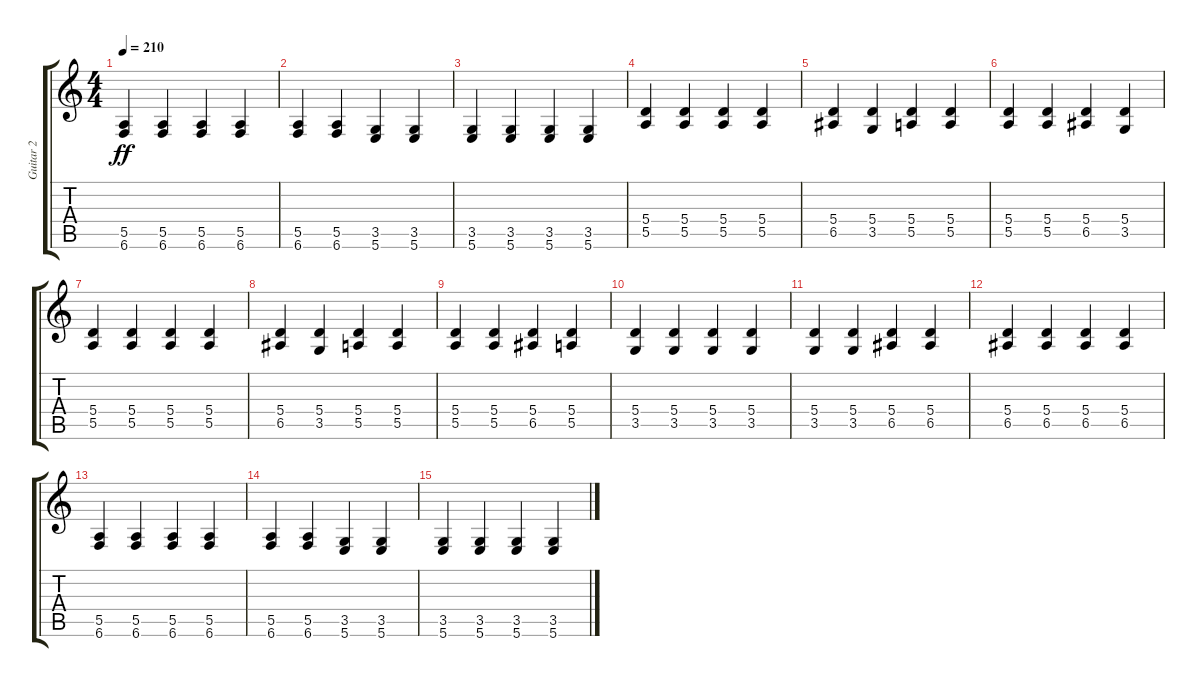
\track ("Guitar 2" "Guitar 2") {instrument distortionguitar}
\staff {score tabs}
\tuning (B3 Gb3 D3 A2 E2 B1) {hide}
\ts (4 4)
\tempo 210
\clef g2
\ks c
(5.5 6.6).4{dy ff} (5.5 6.6).4 (5.5 6.6).4 (5.5 6.6).4 |
(5.5 6.6).4 (5.5 6.6).4 (3.5 5.6).4 (3.5 5.6).4 |
(3.5 5.6).4 (3.5 5.6).4 (3.5 5.6).4 (3.5 5.6).4 |
(5.4 5.5).4{volume 8} (5.4 5.5).4 (5.4 5.5).4 (5.4 5.5).4 |
(5.4 6.5).4 (5.4 3.5).4 (5.4 5.5).4 (5.4 5.5).4 |
(5.4 5.5).4 (5.4 5.5).4 (5.4 6.5).4 (5.4 3.5).4 |
(5.4 5.5).4{volume 4} (5.4 5.5).4 (5.4 5.5).4 (5.4 5.5).4 |
(5.4 6.5).4 (5.4 3.5).4 (5.4 5.5).4 (5.4 5.5).4 |
(5.4 5.5).4 (5.4 5.5).4 (5.4 6.5).4 (5.4 5.5).4 |
(5.4 3.5).4 (5.4 3.5).4 (5.4 3.5).4 (5.4 3.5).4 |
(5.4 3.5).4{volume 0} (5.4 3.5).4 (5.4 6.5).4 (5.4 6.5).4 |
(5.4 6.5).4 (5.4 6.5).4 (5.4 6.5).4 (5.4 6.5).4 |
(5.5 6.6).4 (5.5 6.6).4 (5.5 6.6).4 (5.5 6.6).4 |
(5.5 6.6).4 (5.5 6.6).4 (3.5 5.6).4 (3.5 5.6).4 |
(3.5 5.6).4 (3.5 5.6).4 (3.5 5.6).4 (3.5 5.6).4
